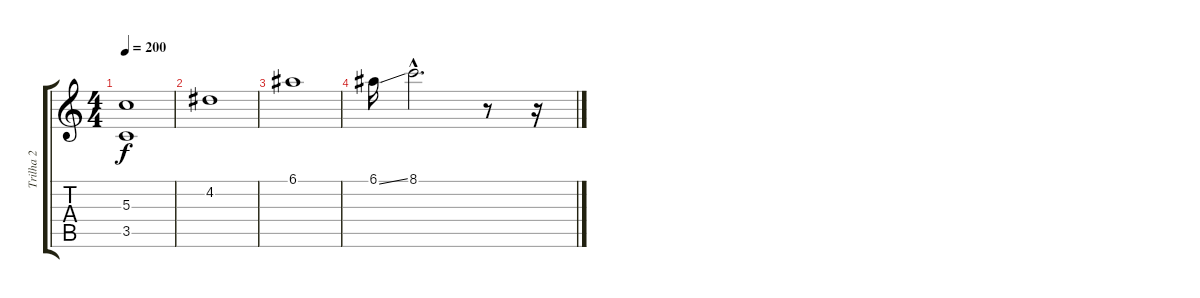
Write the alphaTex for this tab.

\track ("Trilha 2" "Trilha 2") {instrument overdrivenguitar}
\staff {score tabs}
\tuning (E4 B3 G3 D3 A2 E2) {hide}
\ts (4 4)
\tempo 200
\clef g2
\ks c
(5.3 3.5).1{dy f} |
4.2.1 |
6.1.1 |
6.1{ss}.16 8.1{hac}.2{d} r.8 r.16
